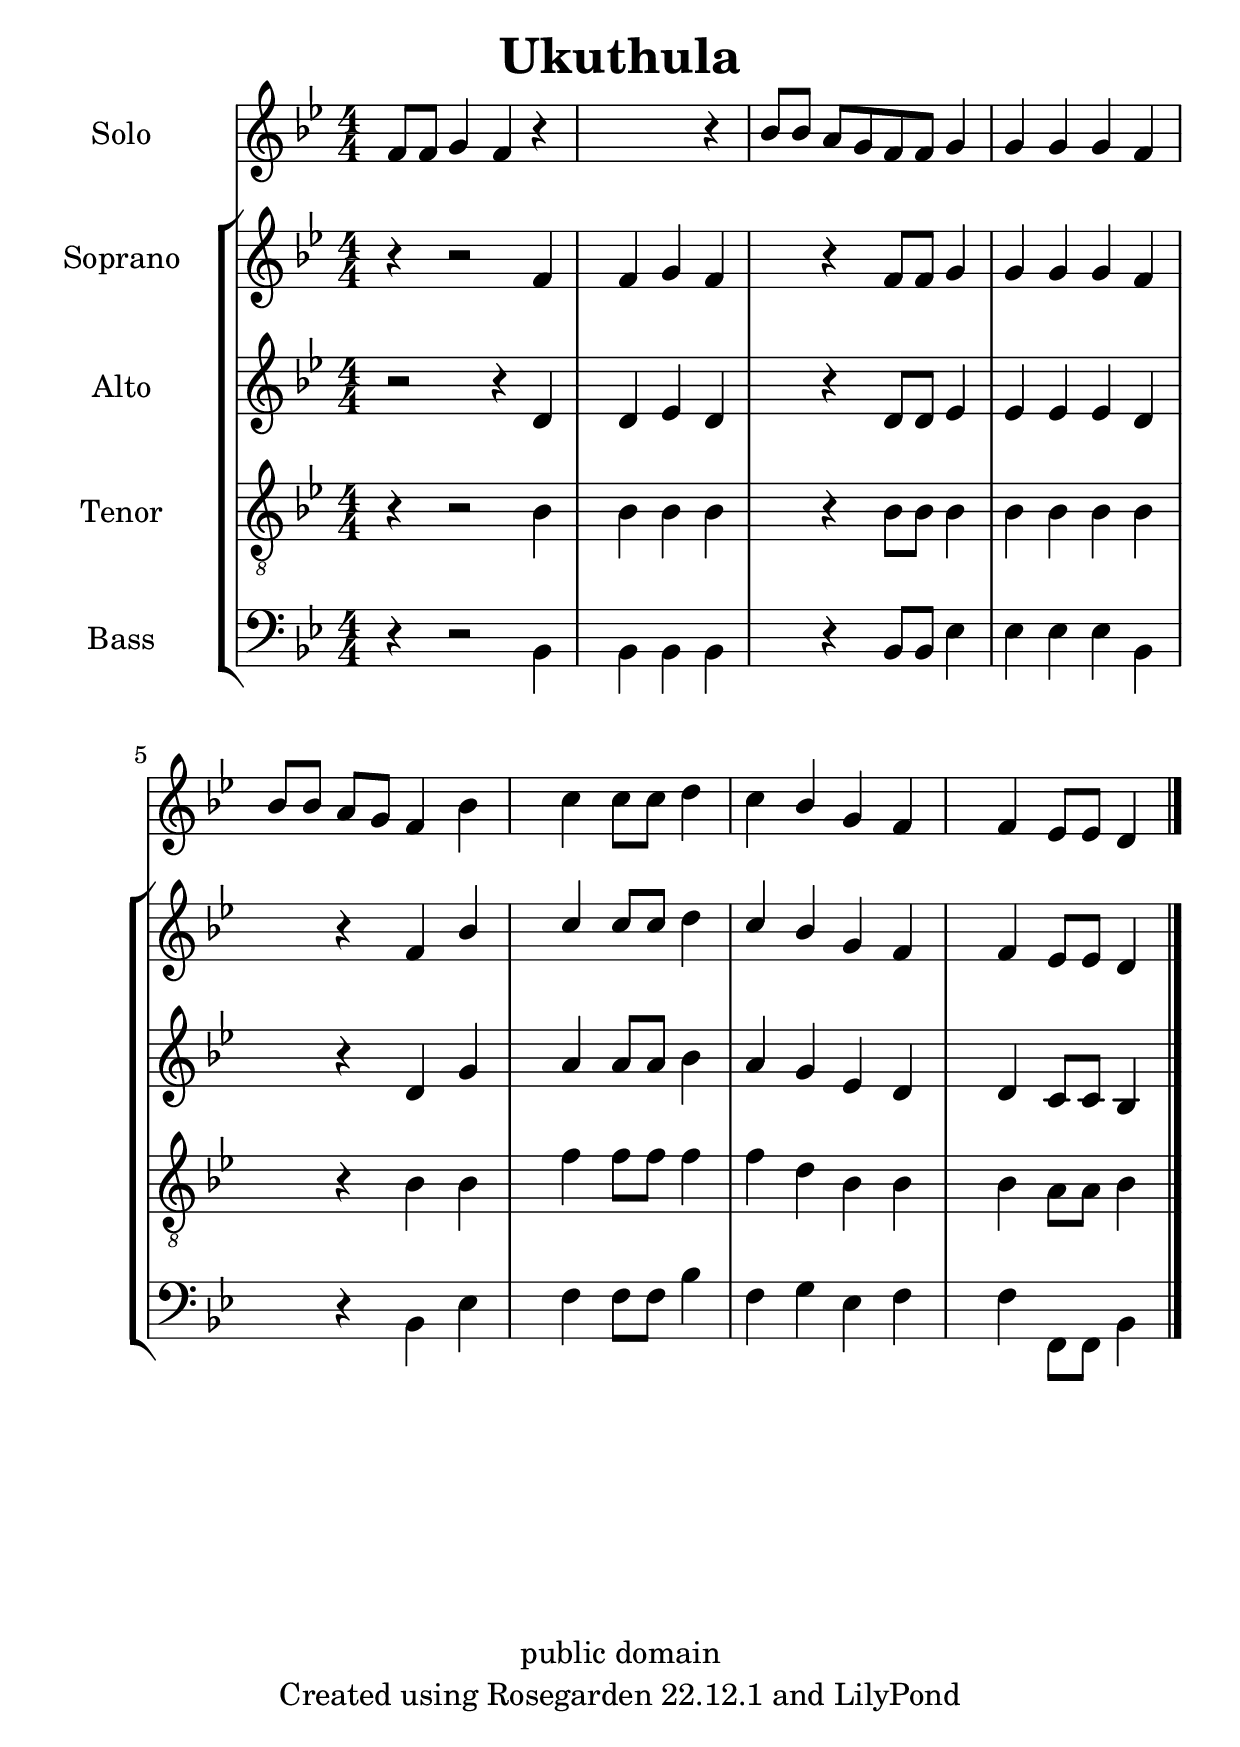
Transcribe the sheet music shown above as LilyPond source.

% This LilyPond file was generated by Rosegarden 22.12.1
\include "deutsch.ly"
\version "2.14.0"
\header {
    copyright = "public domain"
    title = "Ukuthula"
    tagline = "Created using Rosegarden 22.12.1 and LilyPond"
}
#(set-global-staff-size 27)
#(set-default-paper-size "a4")
global = { 
    \time 4/4
    \skip 1*8 
}
\score {
    << % common
        % Force offset of colliding notes in chords:
        \override Score.NoteColumn #'force-hshift = #1.0
        % Allow fingerings inside the staff (configured from export options):
        \override Score.Fingering #'staff-padding = #'()

        \context Staff = "track 1, Solo" << 
            \set Staff.instrumentName = \markup { \center-column { "Solo " } }
            \set Staff.midiInstrument = ""
            \set Score.skipBars = ##t
            \set Staff.printKeyCancellation = ##f
            \new Voice \global
            \set Staff.autoBeaming = ##f % turns off all autobeaming

            \context Voice = "voice 1" {
                % Segment: MusicXML, id=1/1
                \override Voice.TextScript #'padding = #2.0
                \override MultiMeasureRest #'expand-limit = 1
                \once \override Staff.TimeSignature #'style = #'numbered 
                \time 4/4
                
                \clef "treble"
                \key b \major
                \stemUp f' 8 [ f' ] g' 4 f' r \stemNeutral 
                % warning: overlong bar truncated here |
                \skip 2 \skip 4 r4  |
                \stemUp b' 8 [ b' ] a' [ g' f' f' ] g' 4 \stemNeutral  |
                \stemUp g' 4 g' g' f' \stemNeutral  |
%% 5
                \stemUp b' 8 [ b' ] a' [ g' ] f' 4 \stemDown b' \stemNeutral 
                % warning: overlong bar truncated here |
                \skip 4 \stemDown c'' 4 c'' 8 [ c'' ] d'' 4 \stemNeutral  |
                \stemDown c'' 4 \stemUp b' g' f' \stemNeutral 
                % warning: overlong bar truncated here |
                \skip 4 \stemUp f' 4 es' 8 [ es' ] d' 4 \stemNeutral  |
                \bar "|."
            } % Voice
        >> % Staff ends
        \context StaffGroup = "1" <<

            \context Staff = "track 2, Soprano" << 
                \set Staff.instrumentName = \markup { \center-column { "Soprano " } }
                \set Staff.midiInstrument = ""
                \set Score.skipBars = ##t
                \set Staff.printKeyCancellation = ##f
                \new Voice \global
                \set Staff.autoBeaming = ##f % turns off all autobeaming

                \context Voice = "voice 2" {
                    % Segment: MusicXML, id=1/1
                    \override Voice.TextScript #'padding = #2.0
                    \override MultiMeasureRest #'expand-limit = 1
                    \once \override Staff.TimeSignature #'style = #'numbered 
                    \time 4/4
                    
                    \clef "treble"
                    \key b \major
                    r4 r2 \stemUp f' 4 \stemNeutral 
                    % warning: overlong bar truncated here |
                    \skip 4 \stemUp f' 4 g' f' \stemNeutral 
                    % warning: overlong bar truncated here |
                    \skip 4 r4 \stemUp f' 8 [ f' ] g' 4 \stemNeutral  |
                    \stemUp g' 4 g' g' f' \stemNeutral 
                    % warning: overlong bar truncated here |
%% 5
                    \skip 4 r4 \stemUp f' b' \stemNeutral 
                    % warning: overlong bar truncated here |
                    \skip 4 \stemUp c'' 4 c'' 8 [ c'' ] \stemDown d'' 4 \stemNeutral  |
                    \stemUp c'' 4 b' g' f' \stemNeutral 
                    % warning: overlong bar truncated here |
                    \skip 4 \stemUp f' 4 es' 8 [ es' ] d' 4 \stemNeutral  |
                    \bar "|."
                } % Voice
            >> % Staff ends

            \context Staff = "track 3, Alto" << 
                \set Staff.instrumentName = \markup { \center-column { "Alto " } }
                \set Staff.midiInstrument = ""
                \set Score.skipBars = ##t
                \set Staff.printKeyCancellation = ##f
                \new Voice \global
                \set Staff.autoBeaming = ##f % turns off all autobeaming

                \context Voice = "voice 3" {
                    % Segment: MusicXML, id=1/1
                    \override Voice.TextScript #'padding = #2.0
                    \override MultiMeasureRest #'expand-limit = 1
                    \once \override Staff.TimeSignature #'style = #'numbered 
                    \time 4/4
                    
                    \clef "treble"
                    \key b \major
                    r2 r4 \stemUp d' \stemNeutral 
                    % warning: overlong bar truncated here |
                    \skip 4 \stemUp d' 4 es' d' \stemNeutral 
                    % warning: overlong bar truncated here |
                    \skip 4 r4 \stemUp d' 8 [ d' ] es' 4 \stemNeutral  |
                    \stemUp es' 4 es' es' d' \stemNeutral 
                    % warning: overlong bar truncated here |
%% 5
                    \skip 4 r4 \stemUp d' g' \stemNeutral 
                    % warning: overlong bar truncated here |
                    \skip 4 \stemUp a' 4 a' 8 [ a' ] \stemDown b' 4 \stemNeutral  |
                    \stemUp a' 4 g' es' d' \stemNeutral 
                    % warning: overlong bar truncated here |
                    \skip 4 \stemUp d' 4 c' 8 [ c' ] b 4 \stemNeutral  |
                    \bar "|."
                } % Voice
            >> % Staff ends

            \context Staff = "track 4, Tenor" << 
                \set Staff.instrumentName = \markup { \center-column { "Tenor " } }
                \set Staff.midiInstrument = ""
                \set Score.skipBars = ##t
                \set Staff.printKeyCancellation = ##f
                \new Voice \global
                \set Staff.autoBeaming = ##f % turns off all autobeaming

                \context Voice = "voice 4" {
                    % Segment: MusicXML, id=1/1
                    \override Voice.TextScript #'padding = #2.0
                    \override MultiMeasureRest #'expand-limit = 1
                    \once \override Staff.TimeSignature #'style = #'numbered 
                    \time 4/4
                    
                    \clef "treble_8"
                    \key b \major
                    r4 r2 \stemDown b 4 \stemNeutral 
                    % warning: overlong bar truncated here |
                    \skip 4 \stemDown b 4 b b \stemNeutral 
                    % warning: overlong bar truncated here |
                    \skip 4 r4 \stemDown b 8 [ b ] b 4 \stemNeutral  |
                    \stemDown b 4 b b b \stemNeutral 
                    % warning: overlong bar truncated here |
%% 5
                    \skip 4 r4 \stemDown b b \stemNeutral 
                    % warning: overlong bar truncated here |
                    \skip 4 \stemDown f' 4 f' 8 [ f' ] f' 4 \stemNeutral  |
                    \stemDown f' 4 d' b b \stemNeutral 
                    % warning: overlong bar truncated here |
                    \skip 4 \stemDown b 4 a 8 [ a ] b 4 \stemNeutral  |
                    \bar "|."
                } % Voice
            >> % Staff ends

            \context Staff = "track 5, Bass" << 
                \set Staff.instrumentName = \markup { \center-column { "Bass " } }
                \set Staff.midiInstrument = ""
                \set Score.skipBars = ##t
                \set Staff.printKeyCancellation = ##f
                \new Voice \global
                \set Staff.autoBeaming = ##f % turns off all autobeaming

                \context Voice = "voice 5" {
                    % Segment: MusicXML, id=1/1
                    \override Voice.TextScript #'padding = #2.0
                    \override MultiMeasureRest #'expand-limit = 1
                    \once \override Staff.TimeSignature #'style = #'numbered 
                    \time 4/4
                    
                    \clef "bass"
                    \key b \major
                    r4 r2 \stemDown b, 4 \stemNeutral 
                    % warning: overlong bar truncated here |
                    \skip 4 \stemDown b, 4 b, b, \stemNeutral 
                    % warning: overlong bar truncated here |
                    \skip 4 r4 \stemUp b, 8 [ b, ] \stemDown es 4 \stemNeutral  |
                    \stemDown es 4 es es b, \stemNeutral 
                    % warning: overlong bar truncated here |
%% 5
                    \skip 4 r4 \stemDown b, es \stemNeutral 
                    % warning: overlong bar truncated here |
                    \skip 4 \stemDown f 4 f 8 [ f ] b 4 \stemNeutral  |
                    \stemDown f 4 g es f \stemNeutral 
                    % warning: overlong bar truncated here |
                    \skip 4 \stemDown f 4 f, 8 [ f, ] b, 4 \stemNeutral  |
                    \bar "|."
                } % Voice
            >> % Staff (final) ends
        >> % StaffGroup 1

    >> % notes

    \layout {
        indent = 3.0\cm
        short-indent = 1.5\cm
        \context { \Staff \RemoveEmptyStaves }
    }
%     uncomment to enable generating midi file from the lilypond source
%         \midi {
%         } 
} % score
